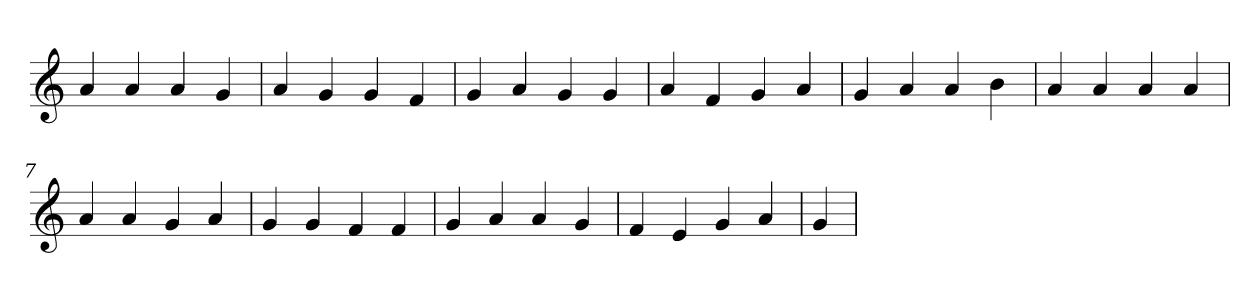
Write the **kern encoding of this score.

**kern
*part1
*staff1
*clefG2
=1
4a
4a
4a
4g
=2
4a
4g
4g
4f
=3
4g
4a
4g
4g
=4
4a
4f
4g
4a
=5
4g
4a
4a
4b
=6
4a
4a
4a
4a
=7
4a
4a
4g
4a
=8
4g
4g
4f
4f
=9
4g
4a
4a
4g
=10
4f
4e
4g
4a
=11
4g
=
*-
